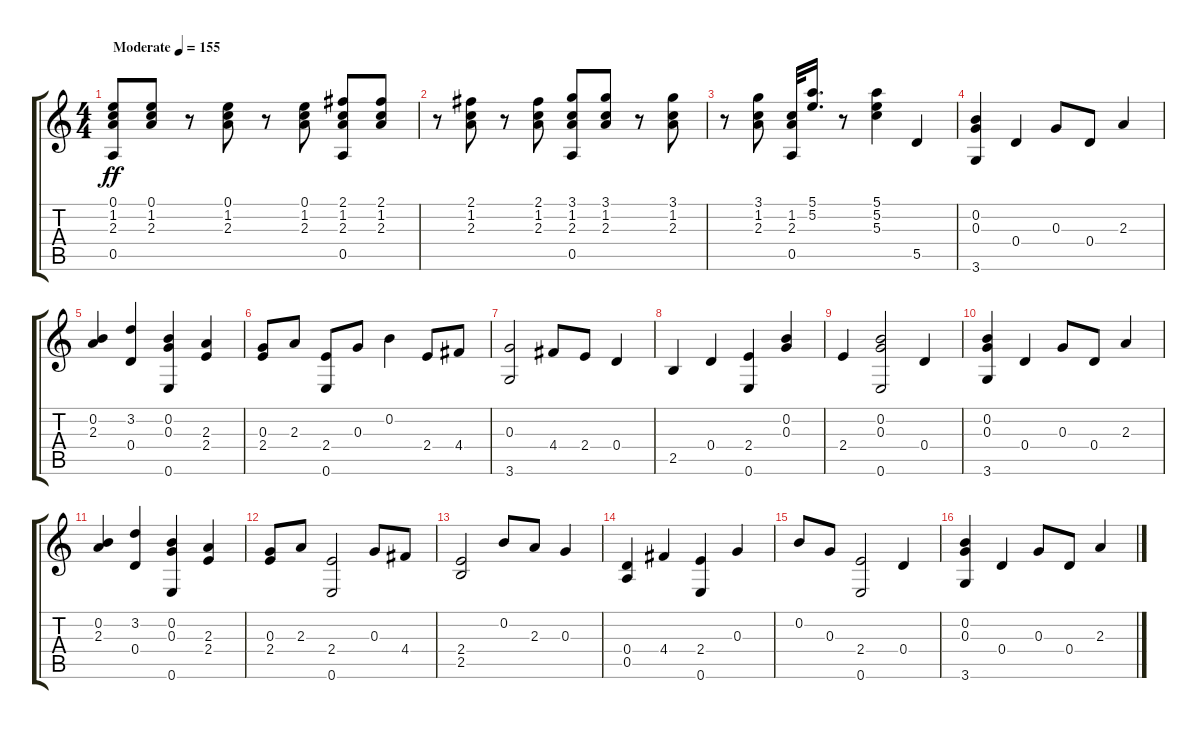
\track "" {instrument acousticguitarnylon}
\staff {score tabs}
\tuning (E4 B3 G3 D3 A2 E2) {hide}
\ts (4 4)
\tempo (155 "Moderate")
\clef g2
\ks c
(0.1 1.2 2.3 0.5).8{dy ff instrument acousticguitarnylon} (0.1 1.2 2.3).8 r.8 (0.1 1.2 2.3).8 r.8 (0.1 1.2 2.3).8 (2.1 1.2 2.3 0.5).8 (2.1 1.2 2.3).8 |
r.8 (2.1 1.2 2.3).8 r.8 (2.1 1.2 2.3).8 (3.1 1.2 2.3 0.5).8 (3.1 1.2 2.3).8 r.8 (3.1 1.2 2.3).8 |
r.8 (3.1 1.2 2.3).8 (1.2 2.3 0.5).32 (5.1 5.2).16{d} r.8 (5.1 5.2 5.3).4 5.5.4 |
(0.2 0.3 3.6).4 0.4.4 0.3.8 0.4.8 2.3.4 |
(0.2 2.3).4 (3.2 0.4).4 (0.2 0.3 0.6).4 (2.3 2.4).4 |
(0.3 2.4).8 2.3.8 (2.4 0.6).8 0.3.8 0.2.4 2.4.8 4.4.8 |
(0.3 3.6).2 4.4.8 2.4.8 0.4.4 |
2.5.4 0.4.4 (2.4 0.6).4 (0.2 0.3).4 |
2.4.4 (0.2 0.3 0.6).2 0.4.4 |
(0.2 0.3 3.6).4 0.4.4 0.3.8 0.4.8 2.3.4 |
(0.2 2.3).4 (3.2 0.4).4 (0.2 0.3 0.6).4 (2.3 2.4).4 |
(0.3 2.4).8 2.3.8 (2.4 0.6).2 0.3.8 4.4.8 |
(2.4 2.5).2 0.2.8 2.3.8 0.3.4 |
(0.4 0.5).4 4.4.4 (2.4 0.6).4 0.3.4 |
0.2.8 0.3.8 (2.4 0.6).2 0.4.4 |
(0.2 0.3 3.6).4 0.4.4 0.3.8 0.4.8 2.3.4
